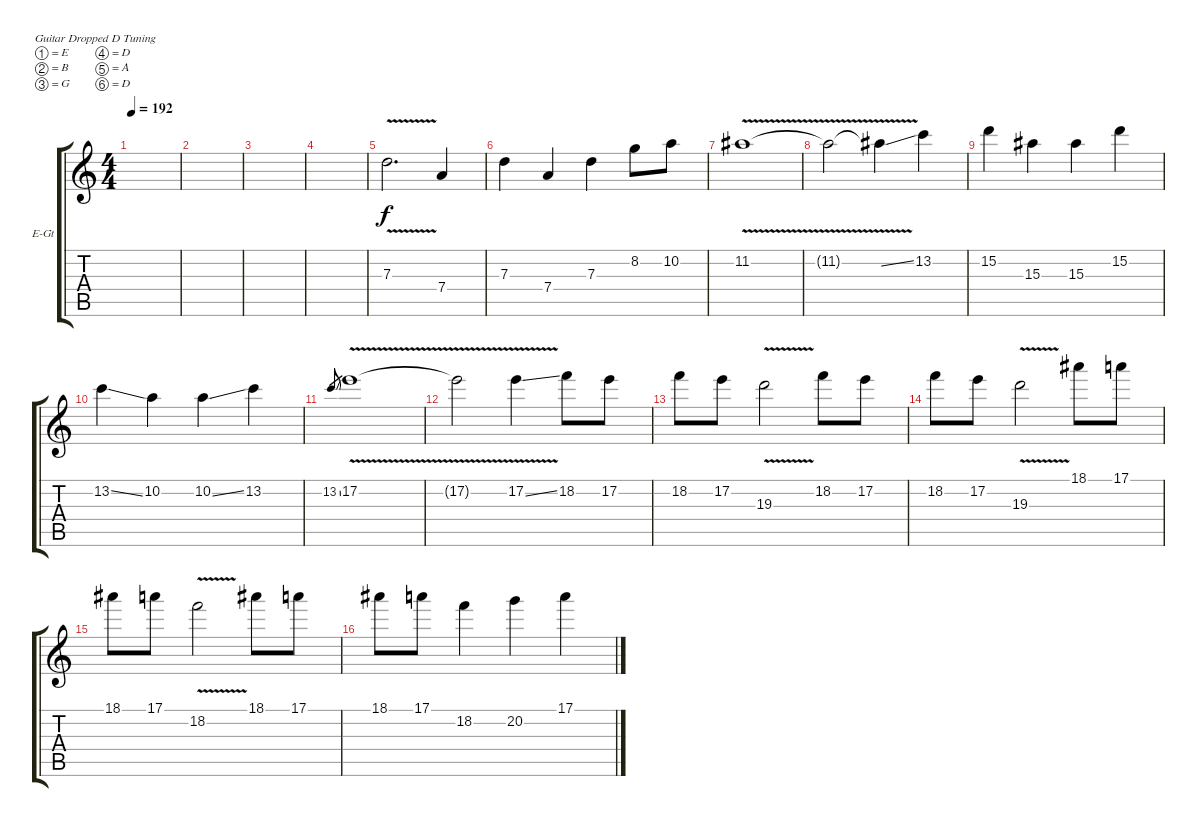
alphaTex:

\defaultSystemsLayout 4
\bracketExtendMode groupsimilarinstruments
\firstSystemTrackNameOrientation horizontal
\otherSystemsTrackNameOrientation horizontal
\track ("Electric Guitar" "E-Gt") {instrument distortionguitar}
\staff {score tabs}
\tuning (E4 B3 G3 D3 A2 D2)
\ts (4 4)
\tempo 192
\clef g2
\ks c
|
|
|
|
7.3{v}.2{d} 7.4.4 |
7.3.4 7.4.4 7.3.4 8.2.8 10.2.8 |
11.2{v}.1 |
11.2{v t}.2 11.2{v ss t}.4 13.2.4 |
15.2.4 15.3.4 15.3.4 15.2.4 |
13.2{ss}.4 10.2.4 10.2{ss}.4 13.2.4 |
13.2{ss}.8{gr} 17.2{v}.1 |
17.2{v t}.2 17.2{v ss}.4 18.2.8 17.2.8 |
18.2.8 17.2.8 19.3{v}.2 18.2.8 17.2.8 |
18.2.8 17.2.8 19.3{v}.2 18.1.8 17.1.8 |
18.1.8 17.1.8 18.2{v}.2 18.1.8 17.1.8 |
18.1.8 17.1.8 18.2.4 20.2.4 17.1.4
